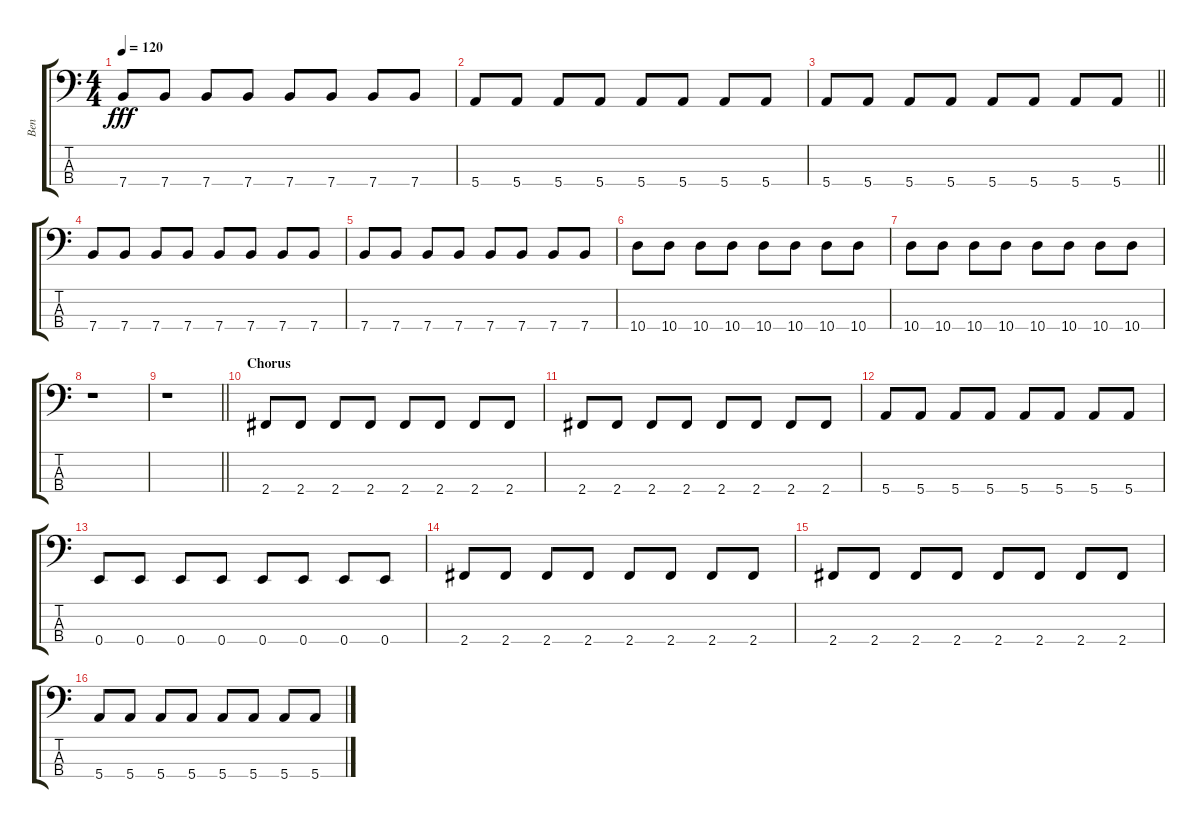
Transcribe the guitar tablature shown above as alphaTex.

\track ("Ben" "Ben") {instrument electricbasspick}
\staff {score tabs}
\tuning (G2 D2 A1 E1) {hide}
\ts (4 4)
\tempo 120
\clef f4
\ks c
7.4.8{dy fff} 7.4.8 7.4.8 7.4.8 7.4.8 7.4.8 7.4.8 7.4.8 |
5.4.8 5.4.8 5.4.8 5.4.8 5.4.8 5.4.8 5.4.8 5.4.8 |
\barLineRight lightlight
5.4.8 5.4.8 5.4.8 5.4.8 5.4.8 5.4.8 5.4.8 5.4.8 |
7.4.8 7.4.8 7.4.8 7.4.8 7.4.8 7.4.8 7.4.8 7.4.8 |
7.4.8 7.4.8 7.4.8 7.4.8 7.4.8 7.4.8 7.4.8 7.4.8 |
10.4.8 10.4.8 10.4.8 10.4.8 10.4.8 10.4.8 10.4.8 10.4.8 |
10.4.8 10.4.8 10.4.8 10.4.8 10.4.8 10.4.8 10.4.8 10.4.8 |
r.1 |
\barLineRight lightlight
r.1 |
\section ("" "Chorus")
2.4.8 2.4.8 2.4.8 2.4.8 2.4.8 2.4.8 2.4.8 2.4.8 |
2.4.8 2.4.8 2.4.8 2.4.8 2.4.8 2.4.8 2.4.8 2.4.8 |
5.4.8 5.4.8 5.4.8 5.4.8 5.4.8 5.4.8 5.4.8 5.4.8 |
0.4.8 0.4.8 0.4.8 0.4.8 0.4.8 0.4.8 0.4.8 0.4.8 |
2.4.8 2.4.8 2.4.8 2.4.8 2.4.8 2.4.8 2.4.8 2.4.8 |
2.4.8 2.4.8 2.4.8 2.4.8 2.4.8 2.4.8 2.4.8 2.4.8 |
5.4.8 5.4.8 5.4.8 5.4.8 5.4.8 5.4.8 5.4.8 5.4.8
